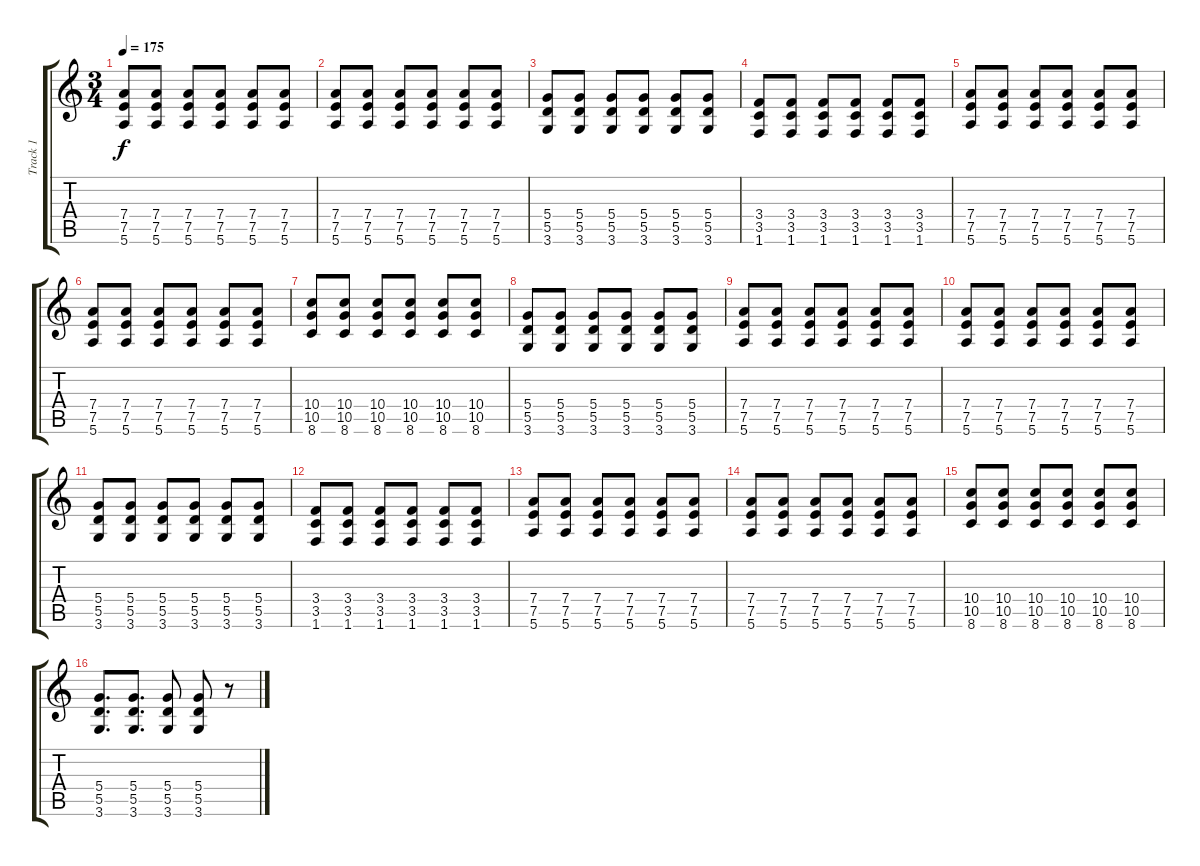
\track ("Track 1" "Track 1") {instrument acousticguitarsteel}
\staff {score tabs}
\tuning (E4 B3 G3 D3 A2 E2) {hide}
\ts (3 4)
\tempo 175
\clef g2
\ks c
(7.4 7.5 5.6).8{dy f instrument overdrivenguitar} (7.4 7.5 5.6).8 (7.4 7.5 5.6).8 (7.4 7.5 5.6).8 (7.4 7.5 5.6).8 (7.4 7.5 5.6).8 |
(7.4 7.5 5.6).8 (7.4 7.5 5.6).8 (7.4 7.5 5.6).8 (7.4 7.5 5.6).8 (7.4 7.5 5.6).8 (7.4 7.5 5.6).8 |
(5.4 5.5 3.6).8 (5.4 5.5 3.6).8 (5.4 5.5 3.6).8 (5.4 5.5 3.6).8 (5.4 5.5 3.6).8 (5.4 5.5 3.6).8 |
(3.4 3.5 1.6).8 (3.4 3.5 1.6).8 (3.4 3.5 1.6).8 (3.4 3.5 1.6).8 (3.4 3.5 1.6).8 (3.4 3.5 1.6).8 |
(7.4 7.5 5.6).8 (7.4 7.5 5.6).8 (7.4 7.5 5.6).8 (7.4 7.5 5.6).8 (7.4 7.5 5.6).8 (7.4 7.5 5.6).8 |
(7.4 7.5 5.6).8 (7.4 7.5 5.6).8 (7.4 7.5 5.6).8 (7.4 7.5 5.6).8 (7.4 7.5 5.6).8 (7.4 7.5 5.6).8 |
(10.4 10.5 8.6).8 (10.4 10.5 8.6).8 (10.4 10.5 8.6).8 (10.4 10.5 8.6).8 (10.4 10.5 8.6).8 (10.4 10.5 8.6).8 |
(5.4 5.5 3.6).8 (5.4 5.5 3.6).8 (5.4 5.5 3.6).8 (5.4 5.5 3.6).8 (5.4 5.5 3.6).8 (5.4 5.5 3.6).8 |
(7.4 7.5 5.6).8{instrument overdrivenguitar} (7.4 7.5 5.6).8 (7.4 7.5 5.6).8 (7.4 7.5 5.6).8 (7.4 7.5 5.6).8 (7.4 7.5 5.6).8 |
(7.4 7.5 5.6).8 (7.4 7.5 5.6).8 (7.4 7.5 5.6).8 (7.4 7.5 5.6).8 (7.4 7.5 5.6).8 (7.4 7.5 5.6).8 |
(5.4 5.5 3.6).8 (5.4 5.5 3.6).8 (5.4 5.5 3.6).8 (5.4 5.5 3.6).8 (5.4 5.5 3.6).8 (5.4 5.5 3.6).8 |
(3.4 3.5 1.6).8 (3.4 3.5 1.6).8 (3.4 3.5 1.6).8 (3.4 3.5 1.6).8 (3.4 3.5 1.6).8 (3.4 3.5 1.6).8 |
(7.4 7.5 5.6).8 (7.4 7.5 5.6).8 (7.4 7.5 5.6).8 (7.4 7.5 5.6).8 (7.4 7.5 5.6).8 (7.4 7.5 5.6).8 |
(7.4 7.5 5.6).8 (7.4 7.5 5.6).8 (7.4 7.5 5.6).8 (7.4 7.5 5.6).8 (7.4 7.5 5.6).8 (7.4 7.5 5.6).8 |
(10.4 10.5 8.6).8 (10.4 10.5 8.6).8 (10.4 10.5 8.6).8 (10.4 10.5 8.6).8 (10.4 10.5 8.6).8 (10.4 10.5 8.6).8 |
(5.4 5.5 3.6).8{d} (5.4 5.5 3.6).8{d} (5.4 5.5 3.6).8 (5.4 5.5 3.6).8 r.8
